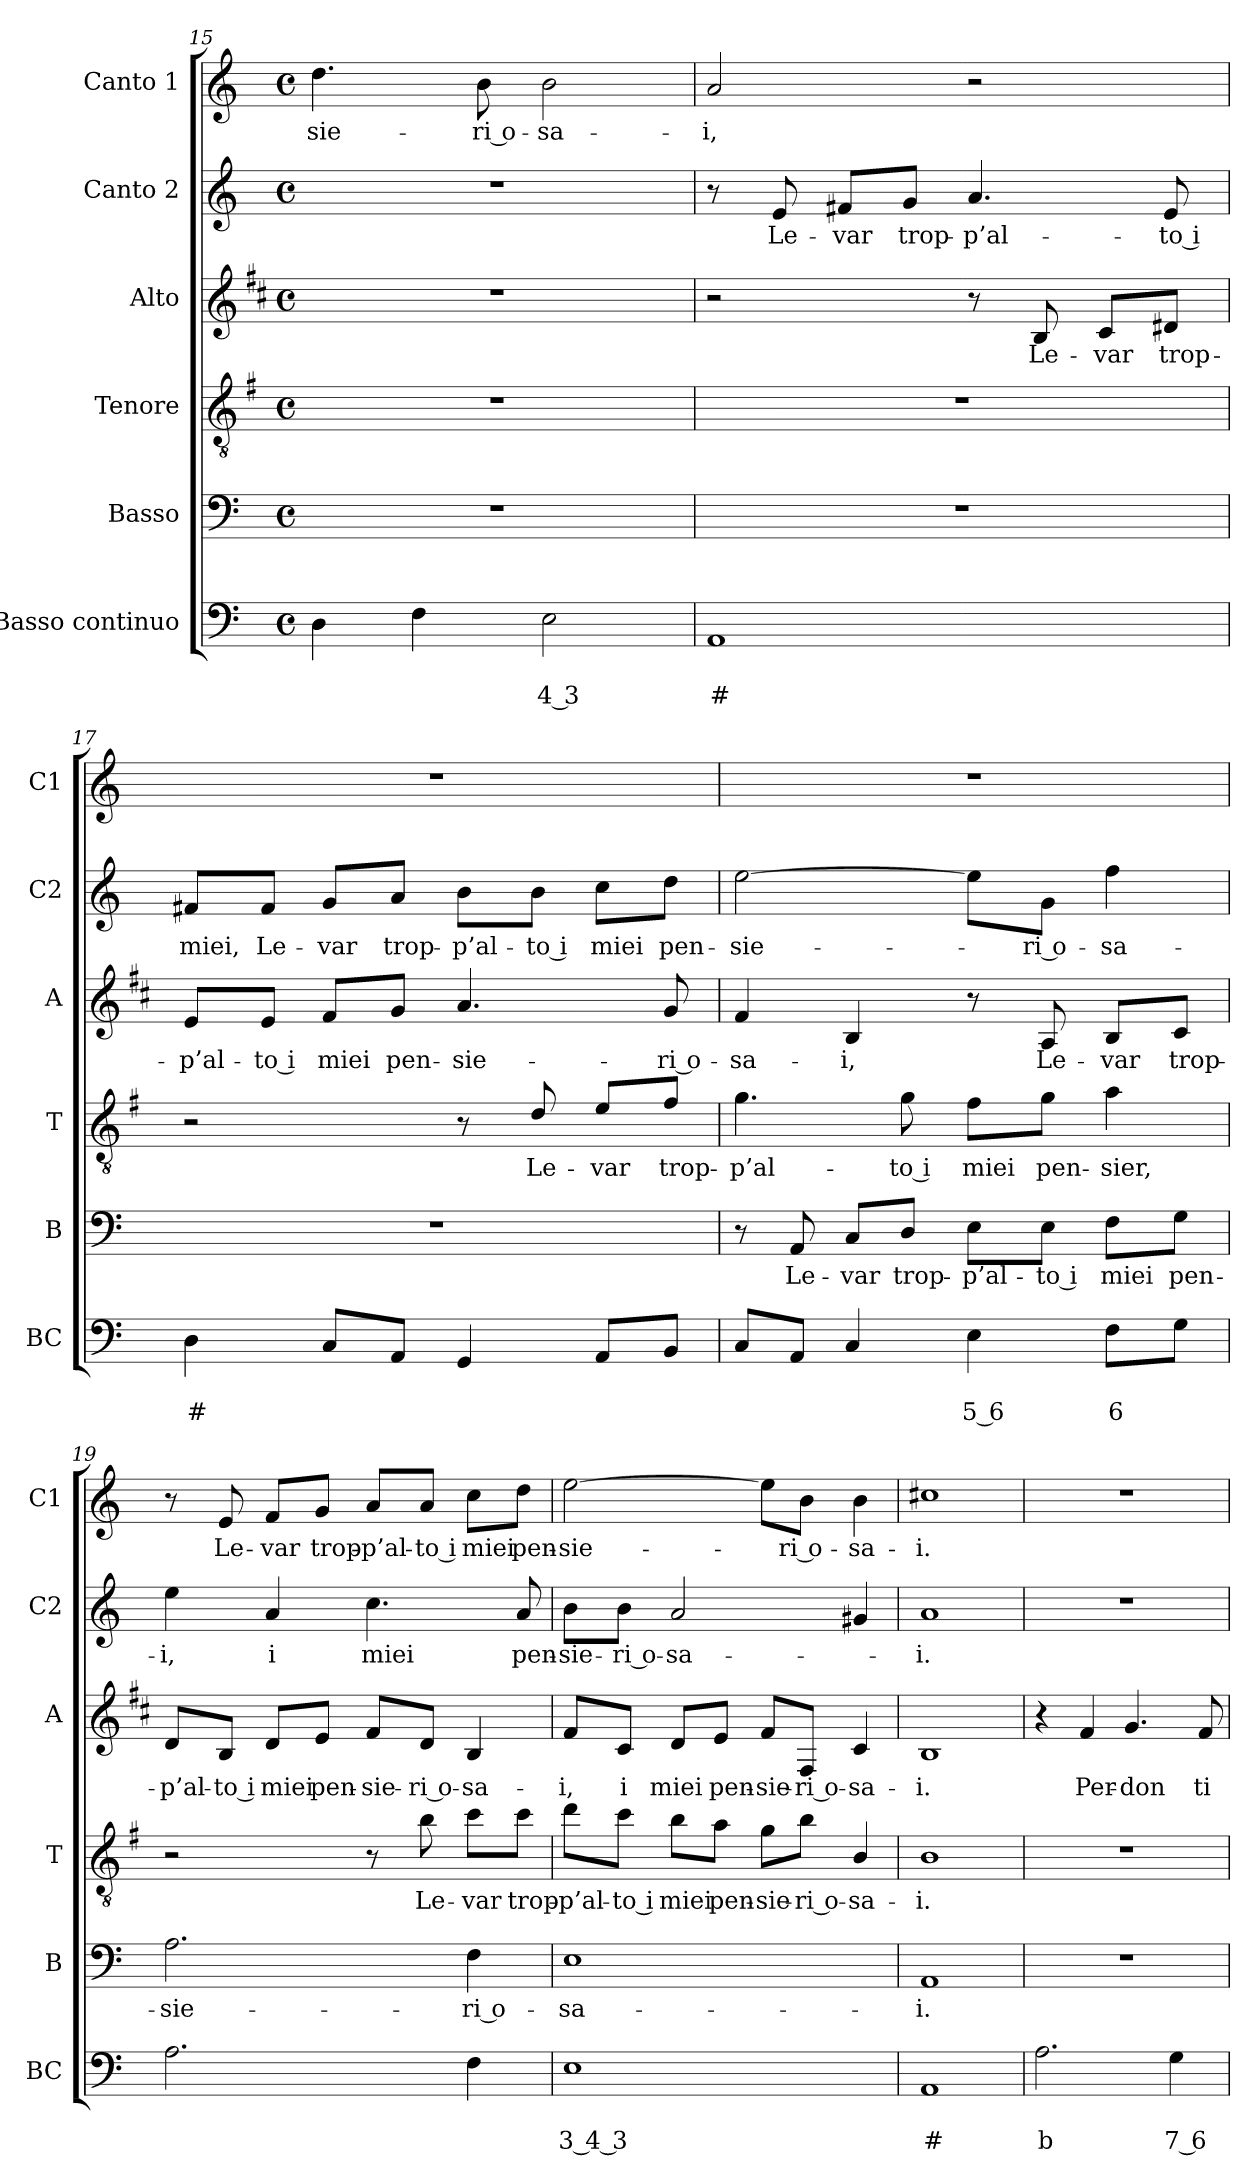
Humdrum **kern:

**kern	**text	**text	**kern	**text	**kern	**text	**kern	**text	**kern	**text	**kern	**text
*part6	*part6	*part6	*part5	*part5	*part4	*part4	*part3	*part3	*part2	*part2	*part1	*part1
*staff6	*staff6	*staff6	*staff5	*staff5	*staff4	*staff4	*staff3	*staff3	*staff2	*staff2	*staff1	*staff1
*I"Basso continuo	*	*	*I"Basso	*	*I"Tenore	*	*I"Alto	*	*I"Canto 2	*	*I"Canto 1	*
*I'BC	*	*	*I'B	*	*I'T	*	*I'A	*	*I'C2	*	*I'C1	*
*clefF4	*	*	*clefF4	*	*clefGv2	*	*clefG2	*	*clefG2	*	*clefG2	*
*	*	*	*	*	*ITrd4c7	*	*ITrd1c2	*	*	*	*	*
*k[]	*	*	*k[]	*	*k[]	*	*k[]	*	*k[]	*	*k[]	*
*C:	*	*	*C:	*	*C:	*	*C:	*	*C:	*	*C:	*
*M4/4	*	*	*M4/4	*	*M4/4	*	*M4/4	*	*M4/4	*	*M4/4	*
*met(c)	*	*	*met(c)	*	*met(c)	*	*met(c)	*	*met(c)	*	*met(c)	*
=15	=15	=15	=15	=15	=15	=15	=15	=15	=15	=15	=15	=15
!	!	!	!	!	!	!	!	!	!	!	!	!LO:LY:b
4D\	.	.	1r	.	1r	.	1r	.	1r	.	4.dd\	-sie-
4F\	.	.	.	.	.	.	.	.	.	.	.	.
!	!	!	!	!	!	!	!	!	!	!	!	!LO:LY:b
.	.	.	.	.	.	.	.	.	.	.	8b\	-ri o-
!	!	!LO:LY:b	!	!	!	!	!	!	!	!	!	!LO:LY:b
2E\	.	4 3	.	.	.	.	.	.	.	.	2b\	-sa-
=16	=16	=16	=16	=16	=16	=16	=16	=16	=16	=16	=16	=16
!	!	!LO:LY:b	!	!	!	!	!	!	!	!	!	!LO:LY:b
1AA	.	#	1r	.	1r	.	2r	.	8r	.	2a/	-i,
!	!	!	!	!	!	!	!	!	!	!LO:LY:b	!	!
.	.	.	.	.	.	.	.	.	8e/	Le-	.	.
!	!	!	!	!	!	!	!	!	!	!LO:LY:b	!	!
.	.	.	.	.	.	.	.	.	8f#X/L	-var	.	.
!	!	!	!	!	!	!	!	!	!	!LO:LY:b	!	!
.	.	.	.	.	.	.	.	.	8g/J	trop-	.	.
!	!	!	!	!	!	!	!	!	!	!LO:LY:b	!	!
.	.	.	.	.	.	.	8r	.	4.a/	-p’al-	2r	.
!	!	!	!	!	!	!	!	!LO:LY:b	!	!	!	!
.	.	.	.	.	.	.	8A/	Le-	.	.	.	.
!	!	!	!	!	!	!	!	!LO:LY:b	!	!	!	!
.	.	.	.	.	.	.	8B/L	-var	.	.	.	.
!	!	!	!	!	!	!	!	!LO:LY:b	!	!LO:LY:b	!	!
.	.	.	.	.	.	.	8c#X/J	trop-	8e/	-to i	.	.
=17	=17	=17	=17	=17	=17	=17	=17	=17	=17	=17	=17	=17
!	!	!LO:LY:b	!	!	!	!	!	!LO:LY:b	!	!LO:LY:b	!	!
4D\	.	#	1r	.	2r	.	8d/L	-p’al-	8f#X/L	miei,	1r	.
!	!	!	!	!	!	!	!	!LO:LY:b	!	!LO:LY:b	!	!
.	.	.	.	.	.	.	8d/J	-to i	8f#/J	Le-	.	.
!	!	!	!	!	!	!	!	!LO:LY:b	!	!LO:LY:b	!	!
8C/L	.	.	.	.	.	.	8e/L	miei	8g/L	-var	.	.
!	!	!	!	!	!	!	!	!LO:LY:b	!	!LO:LY:b	!	!
8AA/J	.	.	.	.	.	.	8f/J	pen-	8a/J	trop-	.	.
!	!	!	!	!	!	!	!	!LO:LY:b	!	!LO:LY:b	!	!
4GG/	.	.	.	.	8r	.	4.g/	-sie-	8b\L	-p’al-	.	.
!	!	!	!	!	!	!LO:LY:b	!	!	!	!LO:LY:b	!	!
.	.	.	.	.	8G/	Le-	.	.	8b\J	-to i	.	.
!	!	!	!	!	!	!LO:LY:b	!	!	!	!LO:LY:b	!	!
8AA/L	.	.	.	.	8A/L	-var	.	.	8cc\L	miei	.	.
!	!	!	!	!	!	!LO:LY:b	!	!LO:LY:b	!	!LO:LY:b	!	!
8BB/J	.	.	.	.	8B/J	trop-	8f/	-ri o-	8dd\J	pen-	.	.
!!LO:LB:g=z
=18	=18	=18	=18	=18	=18	=18	=18	=18	=18	=18	=18	=18
!	!	!	!	!	!	!LO:LY:b	!	!LO:LY:b	!	!LO:LY:b	!	!
8C/L	.	.	8r	.	4.c\	-p’al-	4e/	-sa-	[2ee\	-sie-	1r	.
!	!	!	!	!LO:LY:b	!	!	!	!	!	!	!	!
8AA/J	.	.	8AA/	Le-	.	.	.	.	.	.	.	.
!	!	!	!	!LO:LY:b	!	!	!	!LO:LY:b	!	!	!	!
4C/	.	.	8C/L	-var	.	.	4A/	-i,	.	.	.	.
!	!	!	!	!LO:LY:b	!	!LO:LY:b	!	!	!	!	!	!
.	.	.	8D/J	trop-	8c\	-to i	.	.	.	.	.	.
!	!	!LO:LY:b	!	!LO:LY:b	!	!LO:LY:b	!	!	!	!	!	!
4E\	.	5 6	8E\L	-p’al-	8B\L	miei	8r	.	8ee\L]	.	.	.
!	!	!	!	!LO:LY:b	!	!LO:LY:b	!	!LO:LY:b	!	!LO:LY:b	!	!
.	.	.	8E\J	-to i	8c\J	pen-	8G/	Le-	8g\J	-ri o-	.	.
!	!	!LO:LY:b	!	!LO:LY:b	!	!LO:LY:b	!	!LO:LY:b	!	!LO:LY:b	!	!
8F\L	.	6	8F\L	miei	4d\	-sier,	8A/L	-var	4ff\	-sa-	.	.
!	!	!	!	!LO:LY:b	!	!	!	!LO:LY:b	!	!	!	!
8G\J	.	.	8G\J	pen-	.	.	8B/J	trop-	.	.	.	.
=19	=19	=19	=19	=19	=19	=19	=19	=19	=19	=19	=19	=19
!	!	!	!	!LO:LY:b	!	!	!	!LO:LY:b	!	!LO:LY:b	!	!
2.A\	.	.	2.A\	-sie-	2r	.	8c/L	-p’al-	4ee\	-i,	8r	.
!	!	!	!	!	!	!	!	!LO:LY:b	!	!	!	!LO:LY:b
.	.	.	.	.	.	.	8A/J	-to i	.	.	8e/	Le-
!	!	!	!	!	!	!	!	!LO:LY:b	!	!LO:LY:b	!	!LO:LY:b
.	.	.	.	.	.	.	8c/L	miei	4a/	i	8f/L	-var
!	!	!	!	!	!	!	!	!LO:LY:b	!	!	!	!LO:LY:b
.	.	.	.	.	.	.	8d/J	pen-	.	.	8g/J	trop-
!	!	!	!	!	!	!	!	!LO:LY:b	!	!LO:LY:b	!	!LO:LY:b
.	.	.	.	.	8r	.	8e/L	-sie-	4.cc\	miei	8a/L	-p’al-
!	!	!	!	!	!	!LO:LY:b	!	!LO:LY:b	!	!	!	!LO:LY:b
.	.	.	.	.	8e\	Le-	8c/J	-ri o-	.	.	8a/J	-to i
!	!	!	!	!LO:LY:b	!	!LO:LY:b	!	!LO:LY:b	!	!	!	!LO:LY:b
4F\	.	.	4F\	-ri o-	8f\L	-var	4A/	-sa-	.	.	8cc\L	miei
!	!	!	!	!	!	!LO:LY:b	!	!	!	!LO:LY:b	!	!LO:LY:b
.	.	.	.	.	8f\J	trop-	.	.	8a/	pen-	8dd\J	pen-
=20	=20	=20	=20	=20	=20	=20	=20	=20	=20	=20	=20	=20
!	!	!LO:LY:b	!	!LO:LY:b	!	!LO:LY:b	!	!LO:LY:b	!	!LO:LY:b	!	!LO:LY:b
1E	.	3 4 3	1E	-sa-	8g\L	-p’al-	8e/L	-i,	8b\L	-sie-	[2ee\	-sie-
!	!	!	!	!	!	!LO:LY:b	!	!LO:LY:b	!	!LO:LY:b	!	!
.	.	.	.	.	8f\J	-to i	8B/J	i	8b\J	-ri o-	.	.
!	!	!	!	!	!	!LO:LY:b	!	!LO:LY:b	!	!LO:LY:b	!	!
.	.	.	.	.	8e\L	miei	8c/L	miei	2a/	-sa-	.	.
!	!	!	!	!	!	!LO:LY:b	!	!LO:LY:b	!	!	!	!
.	.	.	.	.	8d\J	pen-	8d/J	pen-	.	.	.	.
!	!	!	!	!	!	!LO:LY:b	!	!LO:LY:b	!	!	!	!
.	.	.	.	.	8c\L	-sie-	8e/L	-sie-	.	.	8ee\L]	.
!	!	!	!	!	!	!LO:LY:b	!	!LO:LY:b	!	!	!	!LO:LY:b
.	.	.	.	.	8e\J	-ri o-	8E/J	-ri o-	.	.	8b\J	-ri o-
!	!	!	!	!	!	!LO:LY:b	!	!LO:LY:b	!	!	!	!LO:LY:b
.	.	.	.	.	4E/	-sa-	4B/	-sa-	4g#X/	.	4b\	-sa-
=21	=21	=21	=21	=21	=21	=21	=21	=21	=21	=21	=21	=21
!	!	!LO:LY:b	!	!LO:LY:b	!	!LO:LY:b	!	!LO:LY:b	!	!LO:LY:b	!	!LO:LY:b
1AA	.	#	1AA	-i.	1E	-i.	1A	-i.	1a	-i.	1cc#X	-i.
=22	=22	=22	=22	=22	=22	=22	=22	=22	=22	=22	=22	=22
!	!	!LO:LY:b	!	!	!	!	!	!	!	!	!	!
2.A\	.	b	1r	.	1r	.	4r	.	1r	.	1r	.
!	!	!	!	!	!	!	!	!LO:LY:b	!	!	!	!
.	.	.	.	.	.	.	4e/	Per-	.	.	.	.
!	!	!	!	!	!	!	!	!LO:LY:b	!	!	!	!
.	.	.	.	.	.	.	4.f/	-don	.	.	.	.
!	!	!LO:LY:b	!	!	!	!	!	!	!	!	!	!
4G\	.	7 6	.	.	.	.	.	.	.	.	.	.
!	!	!	!	!	!	!	!	!LO:LY:b	!	!	!	!
.	.	.	.	.	.	.	8e/	ti	.	.	.	.
=	=	=	=	=	=	=	=	=	=	=	=	=
*-	*-	*-	*-	*-	*-	*-	*-	*-	*-	*-	*-	*-
